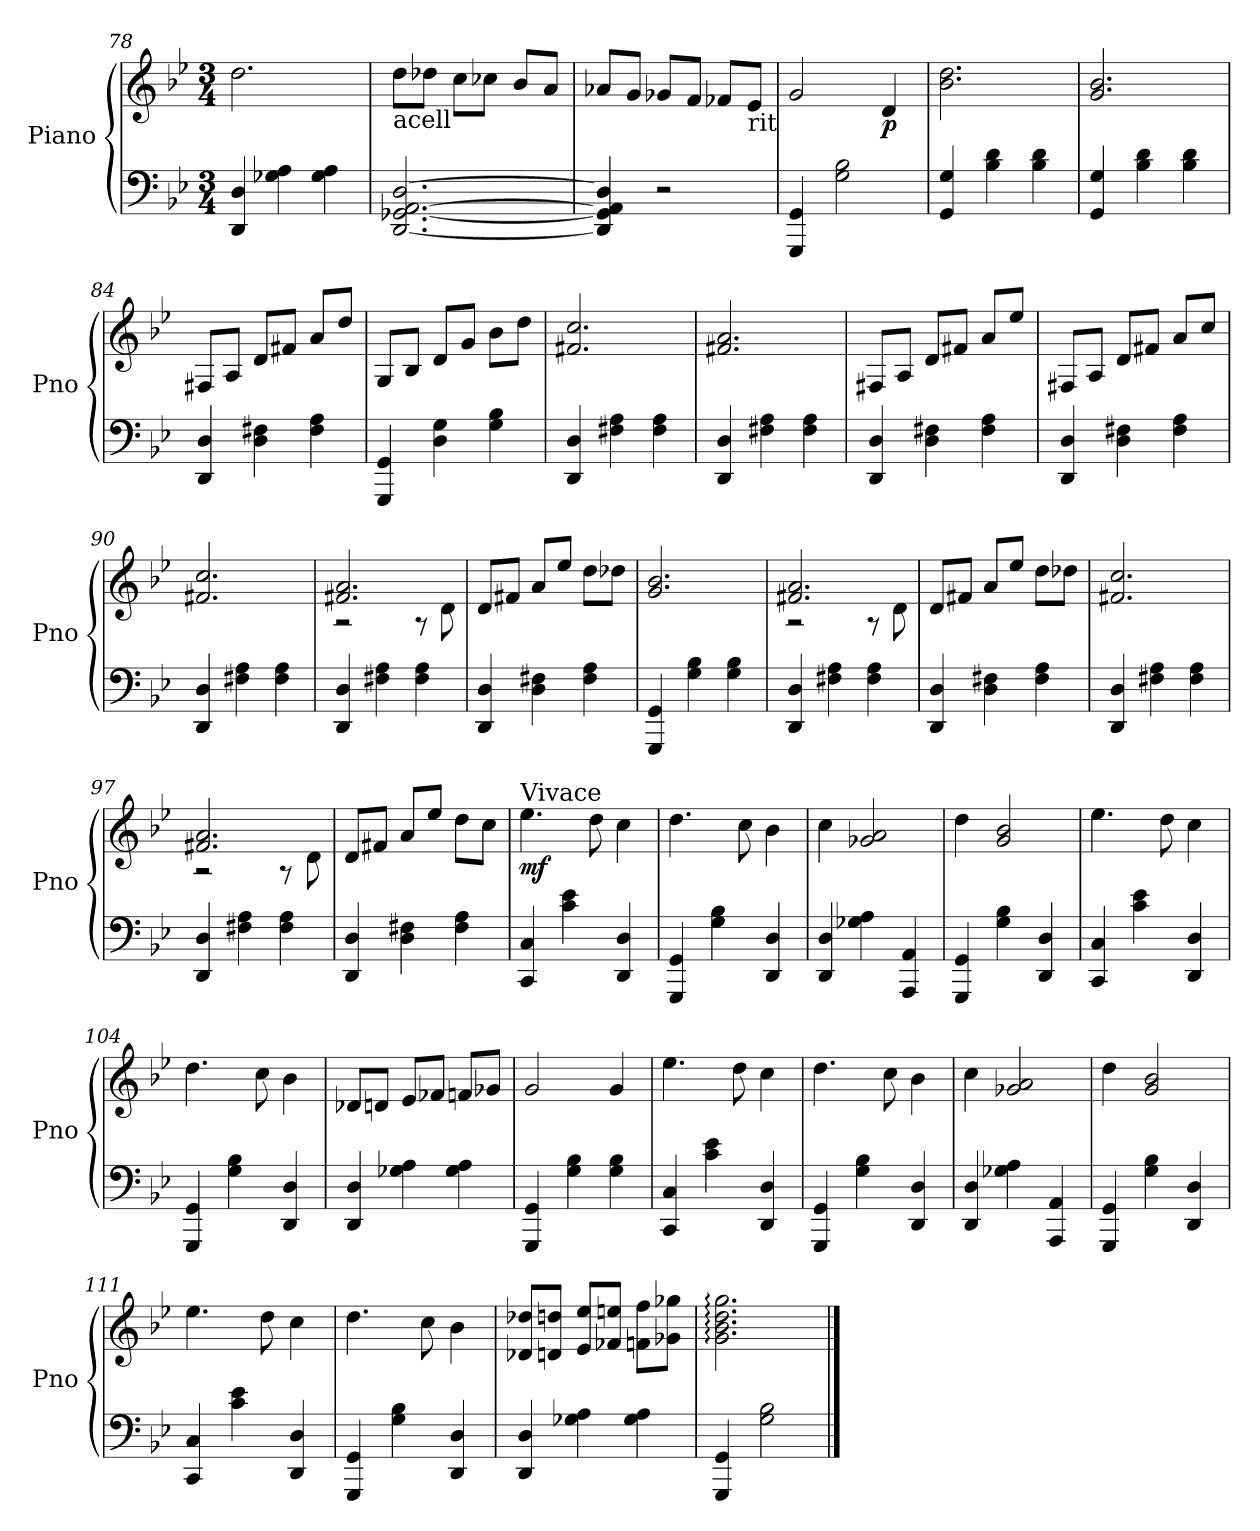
**kern	**kern	**dynam
*part1	*part1	*part1
*staff2	*staff1	*staff1/2
*I"Piano	*	*
*I'Pno	*	*
*clefF4	*clefG2	*
*k[b-e-]	*k[b-e-]	*
*B-:	*B-:	*
*M3/4	*M3/4	*
=78	=78	=78
4DD/ 4D/	2.dd\	.
4G-X\ 4A\	.	.
4G-\ 4A\	.	.
!!LO:LB:g=z
=79	=79	=79
!	!LO:TX:b:t=acell	!
[2.DD/ [2.GG-X/ [2.AA/ [2.D/	8dd\L	.
.	8dd-X\J	.
.	8cc\L	.
.	8cc-X\J	.
.	8b-/L	.
.	8a/J	.
=80	=80	=80
4DD/] 4GG-/] 4AA/] 4D/]	8a-X/L	.
.	8g/J	.
2r	8g-X/L	.
.	8f/J	.
.	8f-X/L	.
!	!LO:TX:b:t=rit	!
.	8e-/J	.
=81	=81	=81
4GGG/ 4GG/	2g/	.
2G\ 2B-\	.	.
!	!	!LO:DY:b
.	4d/	p
=82	=82	=82
4GG/ 4G/	2.b-\ 2.dd\	.
4B-\ 4d\	.	.
4B-\ 4d\	.	.
=83	=83	=83
4GG/ 4G/	2.g/ 2.b-/	.
4B-\ 4d\	.	.
4B-\ 4d\	.	.
=84	=84	=84
4DD/ 4D/	8F#X/L	.
.	8A/J	.
4D\ 4F#X\	8d/L	.
.	8f#X/J	.
4F#\ 4A\	8a/L	.
.	8dd/J	.
=85	=85	=85
4GGG/ 4GG/	8G/L	.
.	8B-/J	.
4D\ 4G\	8d/L	.
.	8g/J	.
4G\ 4B-\	8b-\L	.
.	8dd\J	.
!!LO:LB:g=z
=86	=86	=86
4DD/ 4D/	2.f#X/ 2.cc/	.
4F#X\ 4A\	.	.
4F#\ 4A\	.	.
=87	=87	=87
4DD/ 4D/	2.f#X/ 2.a/	.
4F#X\ 4A\	.	.
4F#\ 4A\	.	.
=88	=88	=88
4DD/ 4D/	8F#X/L	.
.	8A/J	.
4D\ 4F#X\	8d/L	.
.	8f#X/J	.
4F#\ 4A\	8a/L	.
.	8ee-/J	.
=89	=89	=89
4DD/ 4D/	8F#X/L	.
.	8A/J	.
4D\ 4F#X\	8d/L	.
.	8f#X/J	.
4F#\ 4A\	8a/L	.
.	8cc/J	.
=90	=90	=90
4DD/ 4D/	2.f#X/ 2.cc/	.
4F#X\ 4A\	.	.
4F#\ 4A\	.	.
=91	=91	=91
*	*^	*
4DD/ 4D/	2.f#X/ 2.a/	2r	.
4F#X\ 4A\	.	.	.
4F#\ 4A\	.	8r	.
.	.	8d\	.
*	*v	*v	*
=92	=92	=92
4DD/ 4D/	8d/L	.
.	8f#X/J	.
4D\ 4F#X\	8a/L	.
.	8ee-/J	.
4F#\ 4A\	8dd\L	.
.	8dd-X\J	.
!!LO:LB:g=z
=93	=93	=93
4GGG/ 4GG/	2.g/ 2.b-/	.
4G\ 4B-\	.	.
4G\ 4B-\	.	.
=94	=94	=94
*	*^	*
4DD/ 4D/	2.f#X/ 2.a/	2r	.
4F#X\ 4A\	.	.	.
4F#\ 4A\	.	8r	.
.	.	8d\	.
*	*v	*v	*
=95	=95	=95
4DD/ 4D/	8d/L	.
.	8f#X/J	.
4D\ 4F#X\	8a/L	.
.	8ee-/J	.
4F#\ 4A\	8dd\L	.
.	8dd-X\J	.
=96	=96	=96
4DD/ 4D/	2.f#X/ 2.cc/	.
4F#X\ 4A\	.	.
4F#\ 4A\	.	.
=97	=97	=97
*	*^	*
4DD/ 4D/	2.f#X/ 2.a/	2r	.
4F#X\ 4A\	.	.	.
4F#\ 4A\	.	8r	.
.	.	8d\	.
*	*v	*v	*
=98	=98	=98
4DD/ 4D/	8d/L	.
.	8f#X/J	.
4D\ 4F#X\	8a/L	.
.	8ee-/J	.
4F#\ 4A\	8dd\L	.
.	8cc\J	.
=99	=99	=99
!	!LO:TX:a:t=Vivace	!
!	!	!LO:DY:b
4CC/ 4C/	4.ee-\	mf
4c\ 4e-\	.	.
.	8dd\	.
4DD/ 4D/	4cc\	.
=100	=100	=100
4GGG/ 4GG/	4.dd\	.
4G\ 4B-\	.	.
.	8cc\	.
4DD/ 4D/	4b-\	.
!!LO:PB:g=z
=101	=101	=101
4DD/ 4D/	4cc\	.
4G-X\ 4A\	2g-X/ 2a/	.
4AAA/ 4AA/	.	.
=102	=102	=102
4GGG/ 4GG/	4dd\	.
4G\ 4B-\	2g/ 2b-/	.
4DD/ 4D/	.	.
=103	=103	=103
4CC/ 4C/	4.ee-\	.
4c\ 4e-\	.	.
.	8dd\	.
4DD/ 4D/	4cc\	.
=104	=104	=104
4GGG/ 4GG/	4.dd\	.
4G\ 4B-\	.	.
.	8cc\	.
4DD/ 4D/	4b-\	.
=105	=105	=105
4DD/ 4D/	8d-X/L	.
.	8dn/J	.
4G-X\ 4A\	8e-/L	.
.	8f-X/J	.
4G-\ 4A\	8fn/L	.
.	8g-X/J	.
=106	=106	=106
4GGG/ 4GG/	2g/	.
4G\ 4B-\	.	.
4G\ 4B-\	4g/	.
=107	=107	=107
4CC/ 4C/	4.ee-\	.
4c\ 4e-\	.	.
.	8dd\	.
4DD/ 4D/	4cc\	.
=108	=108	=108
4GGG/ 4GG/	4.dd\	.
4G\ 4B-\	.	.
.	8cc\	.
4DD/ 4D/	4b-\	.
=109	=109	=109
4DD/ 4D/	4cc\	.
4G-X\ 4A\	2g-X/ 2a/	.
4AAA/ 4AA/	.	.
!!LO:LB:g=z
=110	=110	=110
4GGG/ 4GG/	4dd\	.
4G\ 4B-\	2g/ 2b-/	.
4DD/ 4D/	.	.
=111	=111	=111
4CC/ 4C/	4.ee-\	.
4c\ 4e-\	.	.
.	8dd\	.
4DD/ 4D/	4cc\	.
=112	=112	=112
4GGG/ 4GG/	4.dd\	.
4G\ 4B-\	.	.
.	8cc\	.
4DD/ 4D/	4b-\	.
=113	=113	=113
4DD/ 4D/	8d-X/ 8dd-X/L	.
.	8dn/ 8ddn/J	.
4G-X\ 4A\	8e-/ 8ee-/L	.
.	8f-X/ 8een/J	.
4G-\ 4A\	8fn\ 8ff\L	.
.	8g-X\ 8gg-X\J	.
=114	=114	=114
4GGG/ 4GG/	2.g\: 2.b-\: 2.dd\: 2.gg\:	.
2G\ 2B-\	.	.
==	==	==
*-	*-	*-
